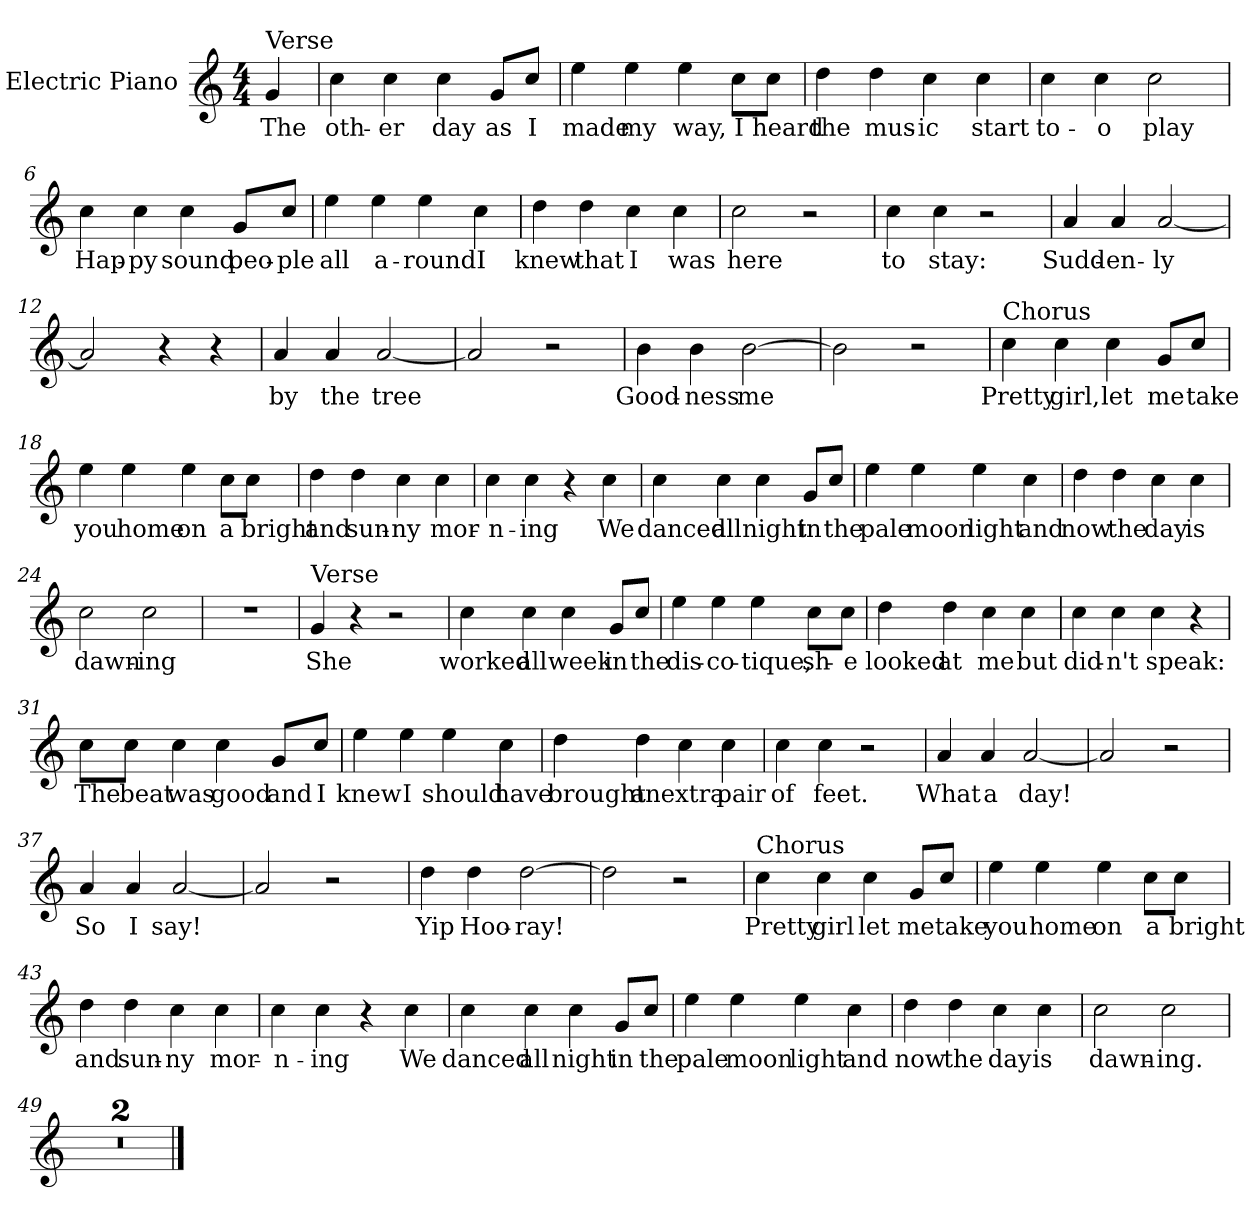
**kern	**text
*part1	*part1
*staff1	*staff1
*I"Electric Piano	*
*I'E.Pno	*
*clefG2	*
*k[]	*
*C:	*
*M4/4	*
=1	=1
!LO:TX:a:t=Verse	!
4g/	The
=2	=2
4cc\	oth-
4cc\	-er
4cc\	day
8g/L	as
8cc/J	I
=3	=3
4ee\	made
4ee\	my
4ee\	way,
8cc\L	I
8cc\J	heard
=4	=4
4dd\	the
4dd\	mus-
4cc\	-ic
4cc\	start
!!LO:LB:g=z
=5	=5
4cc\	to-
4cc\	-o
2cc\	play
=6	=6
4cc\	Hap-
4cc\	-py
4cc\	sound
8g/L	peo-
8cc/J	-ple
=7	=7
4ee\	all
4ee\	a-
4ee\	-round
4cc\	I
=8	=8
4dd\	knew
4dd\	that
4cc\	I
4cc\	was
=9	=9
2cc\	here
2r	.
!!LO:LB:g=z
=10	=10
4cc\	to
4cc\	stay:
2r	.
=11	=11
4a/	Sudd-
4a/	-en-
[2a/	-ly
=12	=12
2a/]	.
4r	.
4r	.
=13	=13
4a/	by
4a/	the
[2a/	tree
=14	=14
2a/]	.
2r	.
=15	=15
4b\	Good-
4b\	-ness
[2b\	me
=16	=16
2b\]	.
2r	.
!!LO:LB:g=z
=17	=17
!LO:TX:a:t=Chorus	!
4cc\	Pretty
4cc\	girl,
4cc\	let
8g/L	me
8cc/J	take
=18	=18
4ee\	you
4ee\	home
4ee\	on
8cc\L	a
8cc\J	bright
=19	=19
4dd\	and
4dd\	sun-
4cc\	-ny
4cc\	mor-
=20	=20
4cc\	-n-
4cc\	-ing
4r	.
4cc\	We
!!LO:LB:g=z
=21	=21
4cc\	danced
4cc\	all
4cc\	night
8g/L	in
8cc/J	the
=22	=22
4ee\	pale
4ee\	moon
4ee\	light
4cc\	and
=23	=23
4dd\	now
4dd\	the
4cc\	day
4cc\	is
=24	=24
2cc\	dawn-
2cc\	-ing
=25	=25
1r	.
!!LO:LB:g=z
=26	=26
!LO:TX:a:t=Verse	!
4g/	She
4r	.
2r	.
=27	=27
4cc\	worked
4cc\	all
4cc\	week
8g/L	in
8cc/J	the
=28	=28
4ee\	dis-
4ee\	-co-
4ee\	-tique,
8cc\L	sh-
8cc\J	-e
=29	=29
4dd\	looked
4dd\	at
4cc\	me
4cc\	but
!!LO:LB:g=z
=30	=30
4cc\	did-
4cc\	-n't
4cc\	speak:
4r	.
=31	=31
8cc\L	The
8cc\J	beat
4cc\	was
4cc\	good
8g/L	and
8cc/J	I
=32	=32
4ee\	knew
4ee\	I
4ee\	should
4cc\	have
!!LO:LB:g=z
=33	=33
4dd\	brought
4dd\	an
4cc\	extra
4cc\	pair
=34	=34
4cc\	of
4cc\	feet.
2r	.
=35	=35
4a/	What
4a/	a
[2a/	day!
=36	=36
2a/]	.
2r	.
=37	=37
4a/	So
4a/	I
[2a/	say!
=38	=38
2a/]	.
2r	.
!!LO:PB:g=z
=39	=39
4dd\	Yip
4dd\	Hoo-
[2dd\	-ray!
=40	=40
2dd\]	.
2r	.
=41	=41
!LO:TX:a:t=Chorus	!
4cc\	Pretty
4cc\	girl
4cc\	let
8g/L	me
8cc/J	take
=42	=42
4ee\	you
4ee\	home
4ee\	on
8cc\L	a
8cc\J	bright
!!LO:LB:g=z
=43	=43
4dd\	and
4dd\	sun-
4cc\	-ny
4cc\	mor-
=44	=44
4cc\	-n-
4cc\	-ing
4r	.
4cc\	We
=45	=45
4cc\	danced
4cc\	all
4cc\	night
8g/L	in
8cc/J	the
=46	=46
4ee\	pale
4ee\	moon
4ee\	light
4cc\	and
!!LO:LB:g=z
=47	=47
4dd\	now
4dd\	the
4cc\	day
4cc\	is
=48	=48
2cc\	dawn-
2cc\	-ing.-
=49	=49
1r	.
=50	=50
1r	.
==	==
*-	*-
